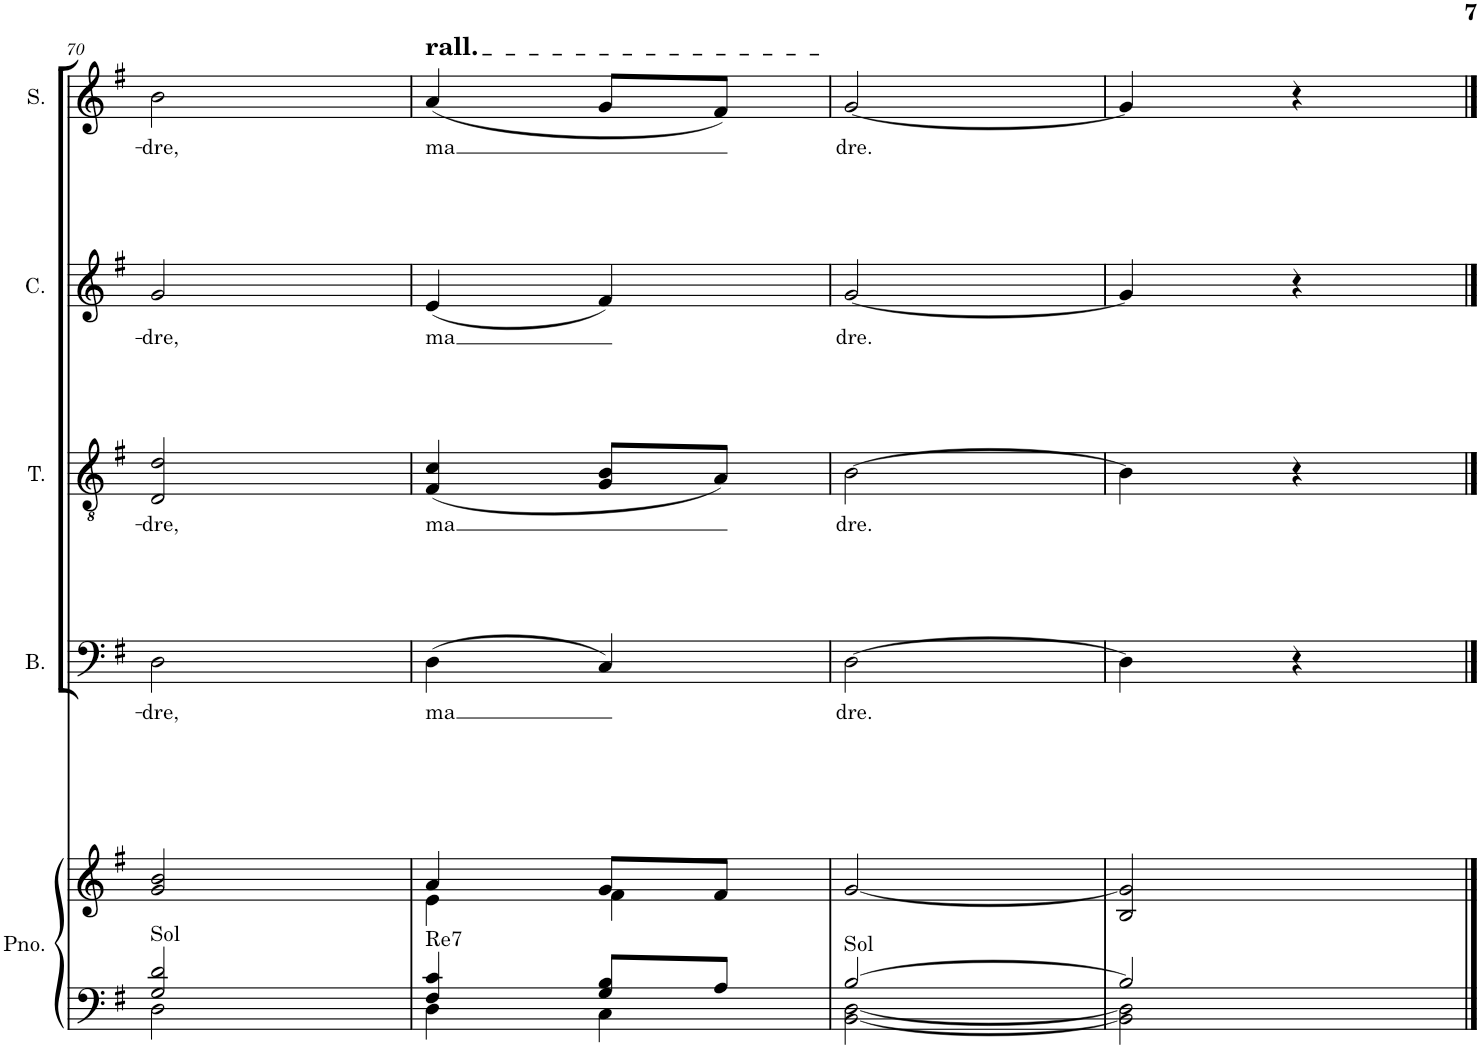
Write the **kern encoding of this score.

**kern	**kern	**harte	**kern	**text	**kern	**text	**kern	**text	**kern	**text
*part5	*part5	*part5	*part4	*part4	*part3	*part3	*part2	*part2	*part1	*part1
*staff6	*staff5	*	*staff4	*staff4	*staff3	*staff3	*staff2	*staff2	*staff1	*staff1
*I"Piano	*	*	*I"Bajo	*	*I"Tenor	*	*I"Contralto	*	*I"Soprano	*
*I'Pno.	*	*	*I'B.	*	*I'T.	*	*I'C.	*	*I'S.	*
!!LO:PB:g=z
*clefF4	*clefG2	*	*clefF4	*	*clefGv2	*	*clefG2	*	*clefG2	*
*k[f#]	*k[f#]	*	*k[f#]	*	*k[f#]	*	*k[f#]	*	*k[f#]	*
*M2/4	*M2/4	*	*M2/4	*	*M2/4	*	*M2/4	*	*M2/4	*
=70	=70	=70	=70	=70	=70	=70	=70	=70	=70	=70
*^	*	*	*	*	*	*	*	*	*	*
!	!	!	!LO:H:kt=Sol	!	!LO:LY:b	!	!LO:LY:b	!	!LO:LY:b	!	!LO:LY:b
2G/ 2d/	2D\	2g/ 2b/	N	2D\	-dre,	2D/ 2d/	-dre,	2g/	-dre,	2b\	-dre,
=71	=71	=71	=71	=71	=71	=71	=71	=71	=71	=71	=71
*	*	*^	*	*	*	*	*	*	*	*	*
!	!	!	!	!	!	!	!	!	!	!	!LO:TX:a:t=rall.	!
!	!	!	!	!LO:H:kt=Re7	!	!LO:LY:b	!	!LO:LY:b	!	!LO:LY:b	!	!LO:LY:b
4F#/ 4c/	4D\	4a/	4e\	N	(4D\	ma	(4F#/ 4c/	ma	(4e/	ma	(4a/	ma
8G/ 8B/L	4C\	8g/L	4f#\	.	4C/)	.	8G/ 8B/L	.	4f#/)	.	8g/L	.
8A/J	.	8f#/J	.	.	.	.	8A/J)	.	.	.	8f#/J)	.
*	*	*v	*v	*	*	*	*	*	*	*	*	*
=72	=72	=72	=72	=72	=72	=72	=72	=72	=72	=72	=72
!	!	!	!LO:H:kt=Sol	!	!LO:LY:b	!	!LO:LY:b	!	!LO:LY:b	!	!LO:LY:b
[2B/	[2BB\ [2D\	[2g/	N	[2D\	dre.	[2B\	dre.	[2g/	dre.	[2g/	dre.
=73	=73	=73	=73	=73	=73	=73	=73	=73	=73	=73	=73
2B/]	2BB\] 2D\]	2B/ 2g/]	.	4D\]	.	4B\]	.	4g/]	.	4g/]	.
.	.	.	.	4r	.	4r	.	4r	.	4r	.
*v	*v	*	*	*	*	*	*	*	*	*	*
==	==	==	==	==	==	==	==	==	==	==
*-	*-	*-	*-	*-	*-	*-	*-	*-	*-	*-
